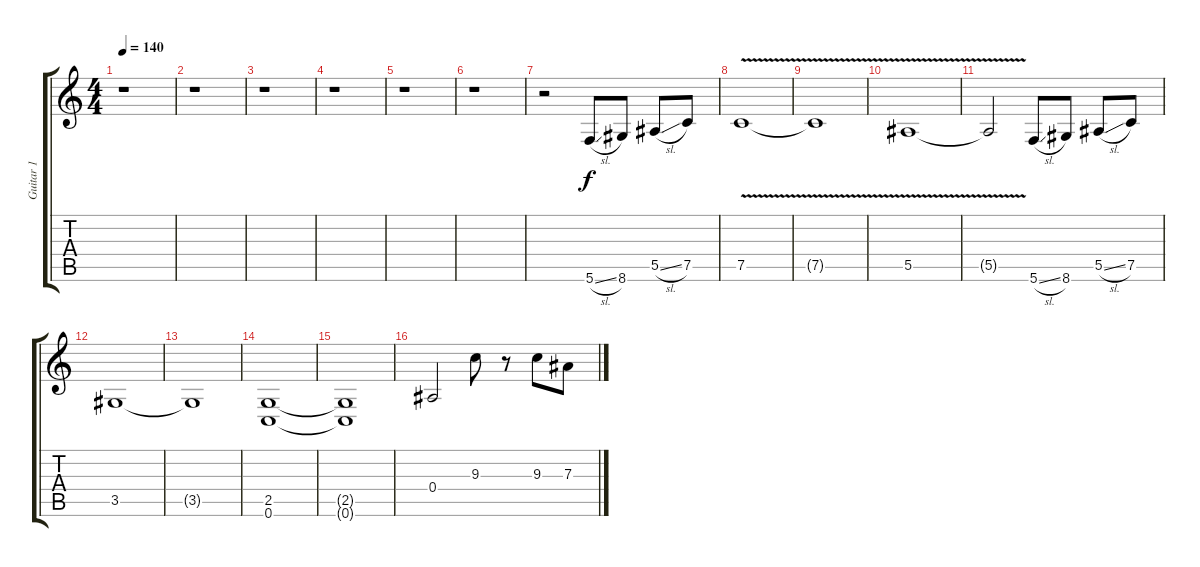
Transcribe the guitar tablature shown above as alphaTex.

\track ("Guitar 1" "Guitar 1") {instrument overdrivenguitar}
\staff {score tabs}
\tuning (C4 G3 Eb3 Bb2 F2 C2) {hide}
\ts (4 4)
\tempo 140
\clef g2
\ks c
r.1{dy f} |
r.1 |
r.1 |
r.1 |
r.1 |
r.1 |
r.2 5.6{sl}.8 8.6.8 5.5{sl}.8 7.5.8 |
\section ("" "")
7.5{v}.1 |
7.5{t}.1 |
5.5{v}.1 |
5.5{t}.2 5.6{sl}.8 8.6.8 5.5{sl}.8 7.5.8 |
3.5.1 |
3.5{t}.1 |
(2.5 0.6).1 |
(2.5{t} 0.6{t}).1 |
0.4.2 9.3.8 r.8 9.3.8 7.3.8
